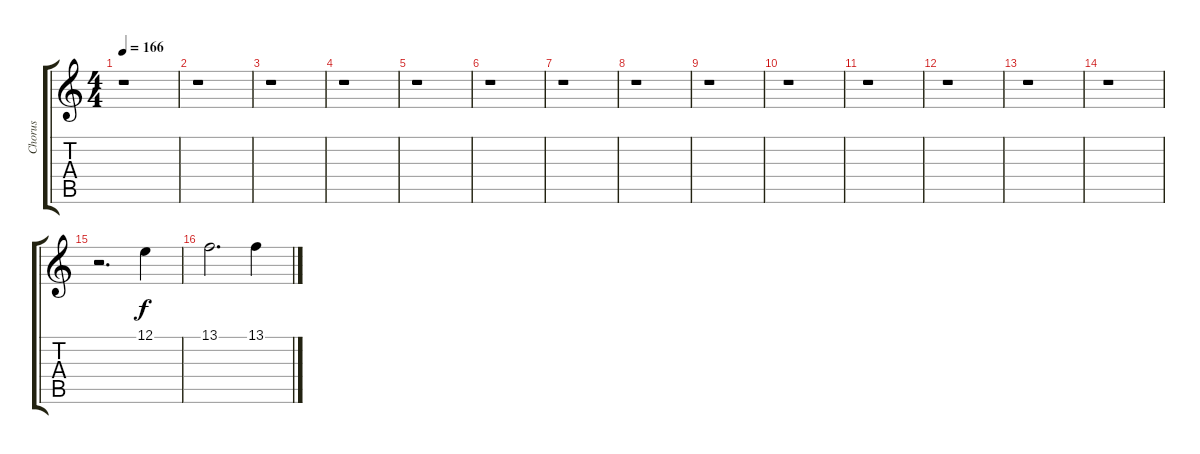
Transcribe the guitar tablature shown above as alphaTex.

\track ("Chorus" "Chorus") {instrument piccolo}
\staff {score tabs}
\tuning (E4 B3 G3 D3 A2 E2) {hide}
\ts (4 4)
\tempo 166
\clef g2
\ks c
r.1{dy f} |
r.1 |
r.1 |
r.1 |
r.1 |
r.1 |
r.1 |
r.1 |
r.1 |
r.1 |
r.1 |
r.1 |
r.1 |
r.1 |
r.2{d} 12.1.4 |
13.1.2{d} 13.1.4
